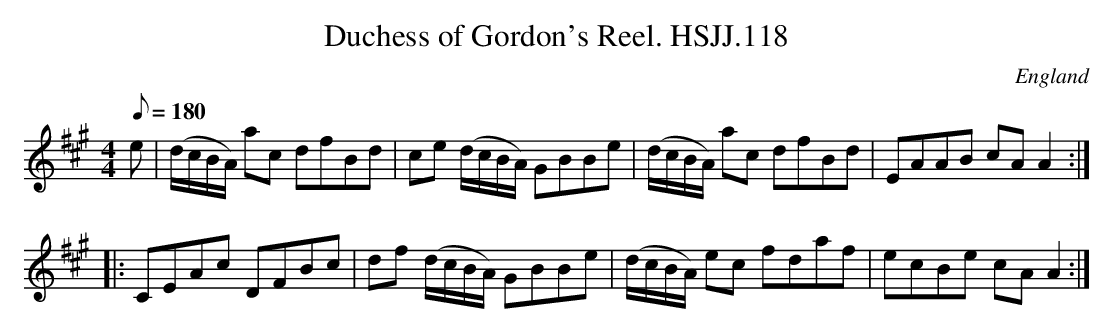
X:1
T:Duchess of Gordon's Reel. HSJJ.118
M:4/4
L:1/8
Q:180
O:England
K:A
e|(d/c/B/A/) ac dfBd|ce (d/c/B/A/) GBBe|(d/c/B/A/) ac dfBd|EAAB cAA2:|!
|:CEAc DFBc|df (d/c/B/A/) GBBe|(d/c/B/A/) ec fdaf|ecBe cAA2:|]
